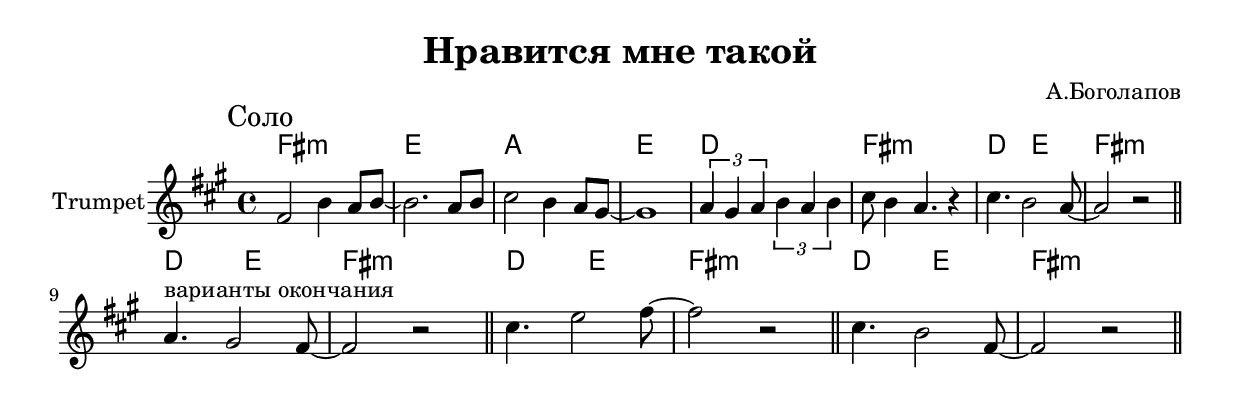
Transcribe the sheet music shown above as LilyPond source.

\version "2.18.2"

\header{
	title="Нравится мне такой"
	composer="А.Боголапов"
}

longBar = #(define-music-function (parser location ) ( ) #{ \once \override Staff.BarLine.bar-extent = #'(-3 . 3) #})

HrmEnd = \chordmode{
	c2 d | e1:m |
}

Harmony = \chordmode{
	e1:m | d | g | d |
	c | e:m | \HrmEnd
}

Solo = {
	\tag #'Harmony {\transpose bes c {
		\Harmony
		\HrmEnd
		\HrmEnd
		\HrmEnd
	}}
	\tag #'Trumpet {
		\mark "Соло"
		\relative c' {fis2 b4 a8 b8~| b2. a8 b | cis2 b4 a8 gis8~ | gis1 | }
		\relative c'' {\tuplet 3/2 {a4 gis a} \tuplet 3/2 {b4 a b} | cis8 b4 a4. r4 |}
		\relative c''{ cis4. b2 a8~ | a2 r2 \bar "||"}
		\break
		\relative c''{a4.^"варианты окончания" gis2 fis8~ | fis2 r2 \bar "||"}
		\relative c''{cis4. e2 fis8~ | fis2 r2 \bar "||"}
		\relative c''{cis4. b2 fis8~ | fis2 r2 \bar "||"}
	}
}


Music = {
	\Solo \break
}

<<
	\new ChordNames{
		\keepWithTag #'Harmony \Music
	}

	\new Staff{
		\set Staff.instrumentName="Trumpet"
		\time 4/4
		\clef treble
		\key fis \minor
		\keepWithTag #'Trumpet \Music 
	}
>>

